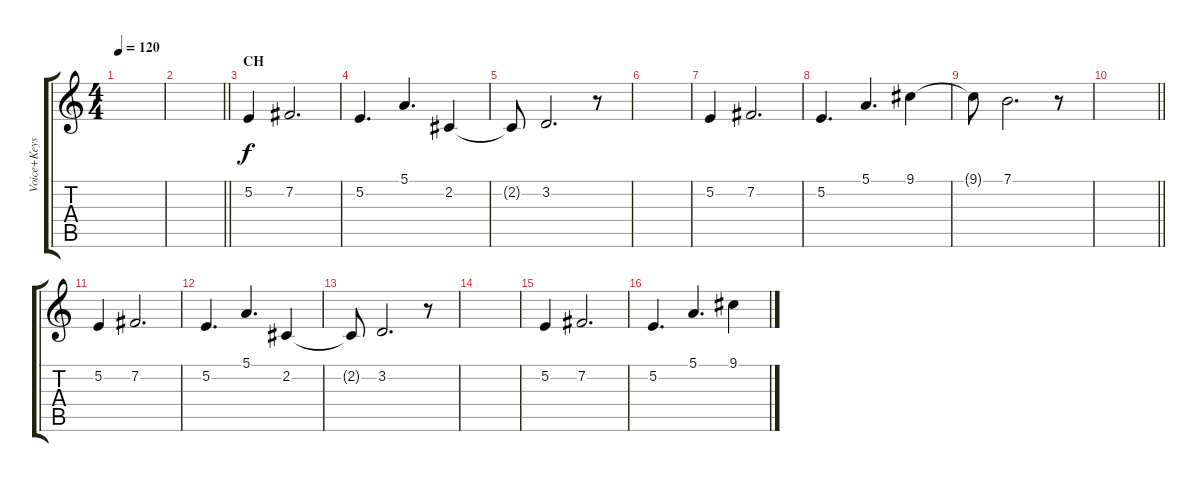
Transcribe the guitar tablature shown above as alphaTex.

\track ("Voice+Keys" "Voice+Keys") {instrument stringensemble1}
\staff {score tabs}
\tuning (E4 B3 G3 D3 A2 E2) {hide}
\ts (4 4)
\tempo 120
\clef g2
\ks c
|
\barLineRight lightlight
|
\section ("" "CH")
5.2.4 7.2.2{d} |
5.2.4{d} 5.1.4{d} 2.2.4 |
2.2{t}.8 3.2.2{d} r.8 |
|
5.2.4 7.2.2{d} |
5.2.4{d} 5.1.4{d} 9.1.4 |
9.1{t}.8 7.1.2{d} r.8 |
\barLineRight lightlight
|
5.2.4 7.2.2{d} |
5.2.4{d} 5.1.4{d} 2.2.4 |
2.2{t}.8 3.2.2{d} r.8 |
|
5.2.4 7.2.2{d} |
5.2.4{d} 5.1.4{d} 9.1.4
